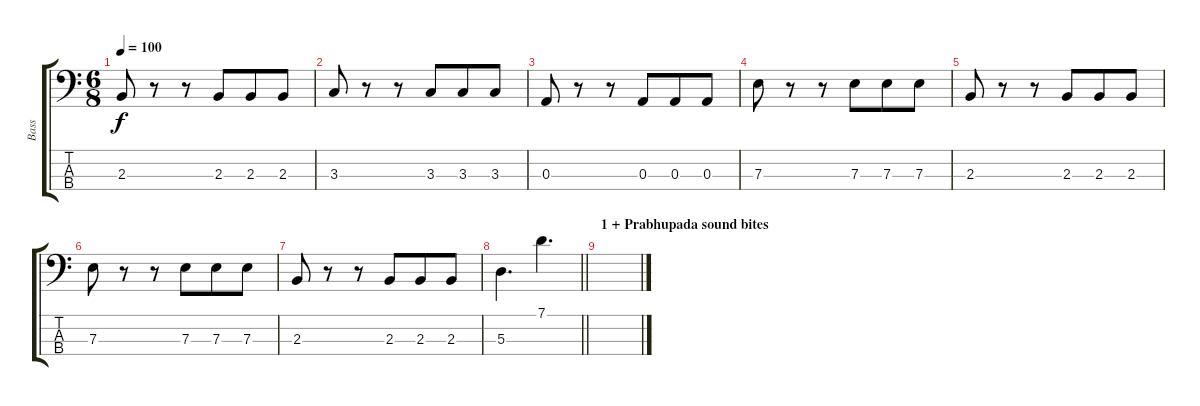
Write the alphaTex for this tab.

\track ("Bass" "Bass") {instrument electricbassfinger}
\staff {score tabs}
\tuning (G2 D2 A1 E1) {hide}
\ts (6 8)
\tempo 100
\clef f4
\ks c
2.3.8{dy f} r.8 r.8 2.3.8 2.3.8 2.3.8 |
3.3.8 r.8 r.8 3.3.8 3.3.8 3.3.8 |
0.3.8 r.8 r.8 0.3.8 0.3.8 0.3.8 |
7.3.8 r.8 r.8 7.3.8 7.3.8 7.3.8 |
2.3.8 r.8 r.8 2.3.8 2.3.8 2.3.8 |
7.3.8 r.8 r.8 7.3.8 7.3.8 7.3.8 |
2.3.8 r.8 r.8 2.3.8 2.3.8 2.3.8 |
\barLineRight lightlight
5.3.4{d} 7.1.4{d} |
\section ("" "1 + Prabhupada sound bites")
